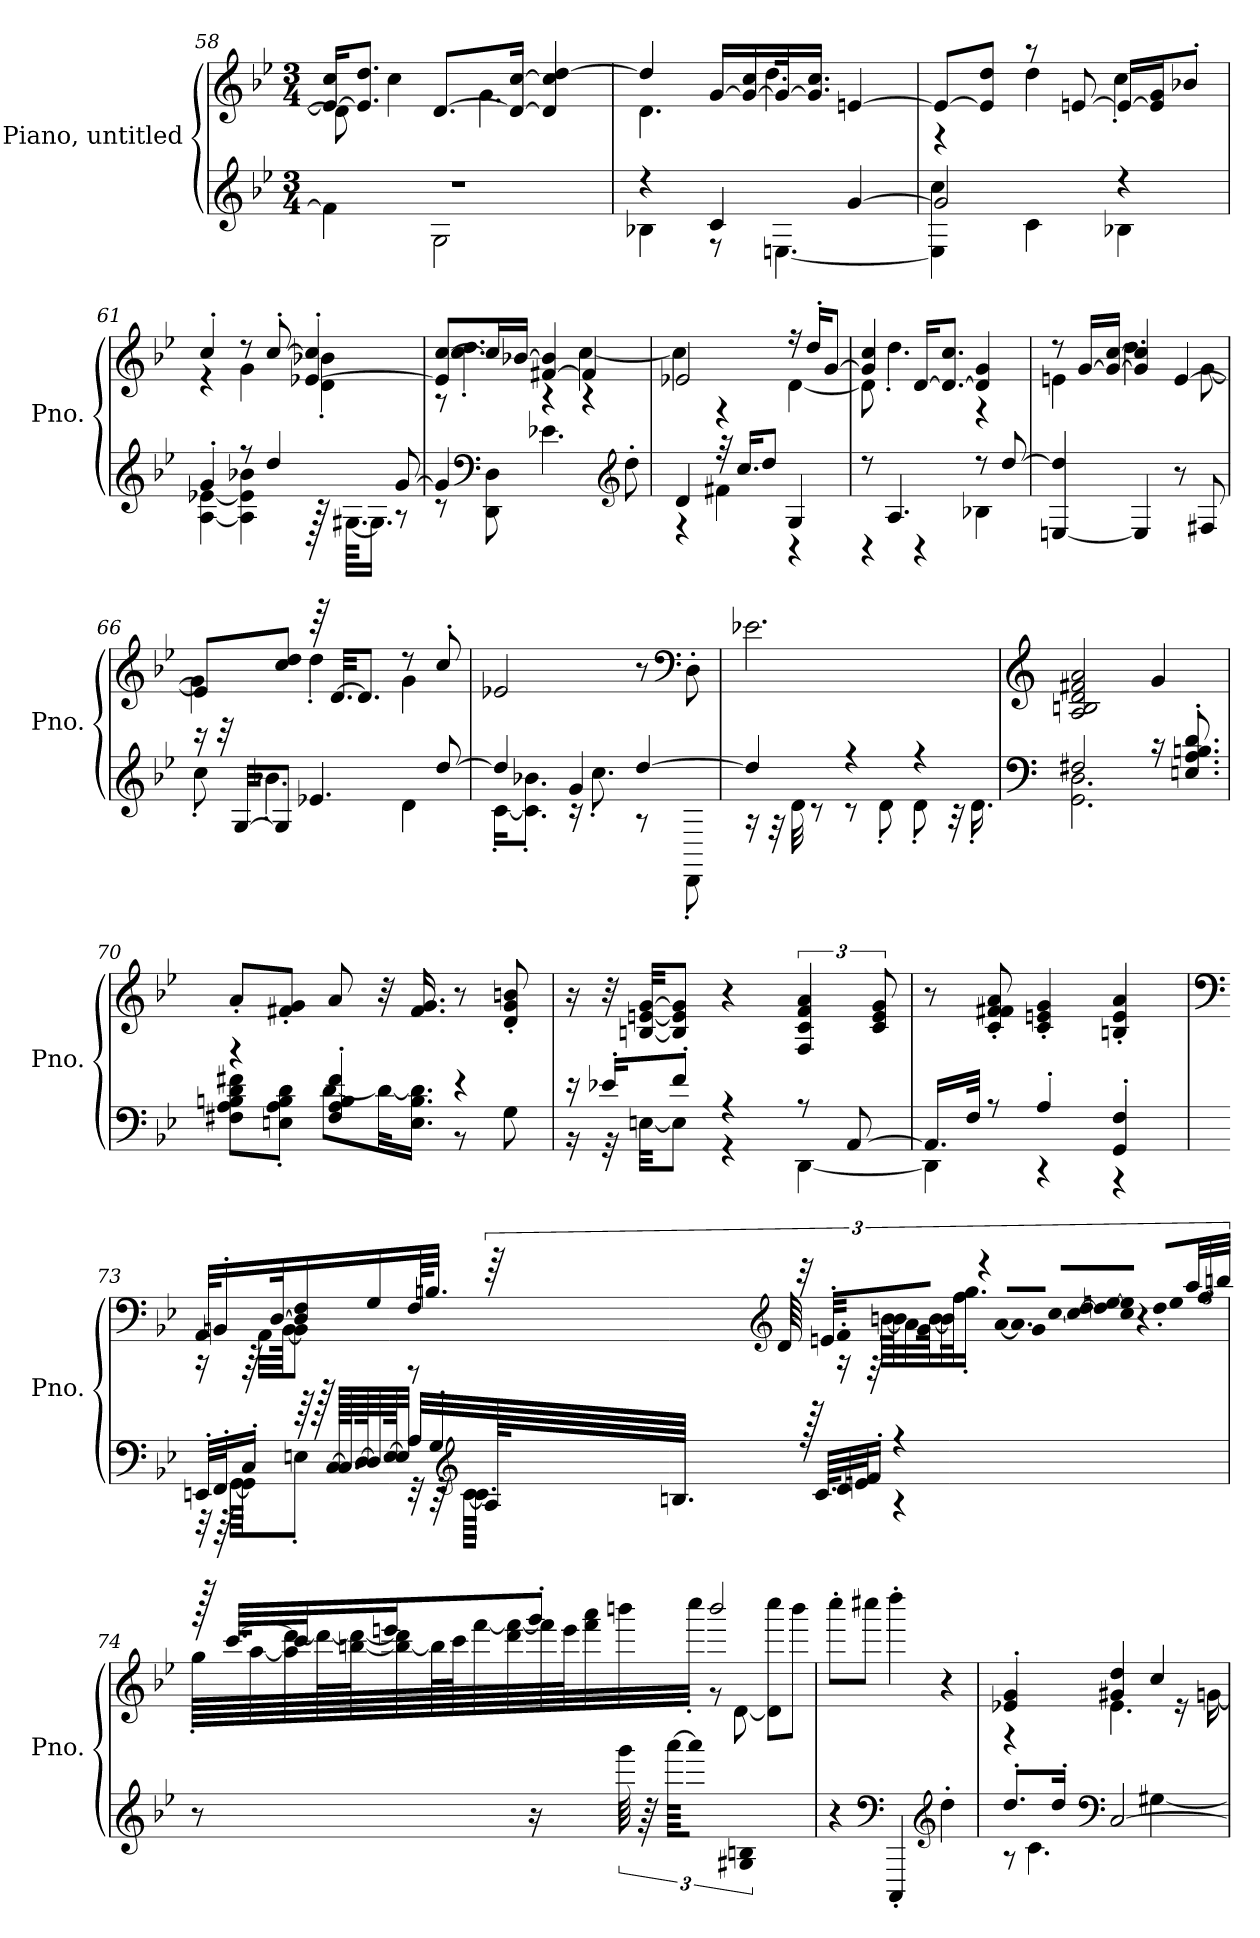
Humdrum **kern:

**kern	**kern
*part1	*part1
*staff2	*staff1
*I"Piano, untitled	*
*I'Pno.	*
*clefG2	*clefG2
*k[b-e-]	*k[b-e-]
*M3/4	*M3/4
=58	=58
*^	*^
2.r	4f#\]	16e-/_ 16cc/KL	8d\]
.	.	8.e-/] 8.dd/J	.
.	.	.	4cc\
.	2G\	[8.d/L	.
.	.	.	4.g\
.	.	16d/_ [16cc/Jk	.
.	.	4d/] 4cc/] [4dd/	.
!!LO:LB:g=z	!!
=59	=59	=59	=59
4r	4B-X\	4dd/]	4.d\
4c/	8r	[16g/LL	.
.	.	16g/_ 16cc/	.
.	[4.E\	32g/K_	4.dd\
.	.	16.g/] 16.cc/JJ	.
[4g/	.	[4e/	.
=60	=60	=60	=60
2g/]	4E\] 4cc\	8e/L_	4r
.	.	8e/] 8dd/J	.
.	4c\	8r	4dd\
.	.	[8e/	.
4r	4B-X\	16e/LL_	4cc'\
.	.	16e/] 16g/J	.
.	.	8b-X'/J	.
=61	=61	=61	=61
4g'/	[4A\ [4e-X\	4cc'/	4r
8r	4A\] 4e-\] 4b-X\	8r	4g\
4dd/	.	[8cc'/	.
.	128r	[4e-X/' 4cc/]'	4d\' 4b-X\'
.	[64.G#X\KKLL	.	.
.	16.G#\JJ]	.	.
[8g/	8r	.	.
!!LO:LB:g=z	!!
=62	=62	=62	=62
4g/]	8r	8e-/] [8cc/L	8r
*clefF4	*	*	*
.	8DD\ 8D\	16cc/L]	4.cc\' 4.dd\'
.	.	[16b-X/JJ	.
4r	4.e-X\	[4f#X/ 4b-/]	.
4r	.	4f#/]	[4cc\
*clefG2	*	*	*
.	8dd'\	.	.
=63	=63	=63	=63
4d/	4r	2e-X/	4cc\]
32r	4f#X\	.	4r
16.cc/KL	.	.	.
8dd/J	.	.	.
4G/	4r	16r	[4d\
.	.	16dd'/KL	.
.	.	[8g/J	.
=64	=64	=64	=64
8r	4r	4g/] 4cc/	8d\]
4.A/	.	.	4.dd'\
.	4r	[16d/KL	.
.	.	8.d/_ 8.cc/J	.
8r	4B-X\	4d/] 4g/	4r
[8dd/	.	.	.
*v	*v	*	*
=65	=65	=65
[4E/ 4dd/]	8r	4e\
.	[16g/LL	.
.	16g/_ [16cc/JJ	.
4E/]	4g/] 4cc/]	4.dd\
8r	[4e/	.
8F#X/	.	[8g\
!!LO:PB:g=z	!!
=66	=66	=66
*^	*	*
16r	8cc'\	8e/L]	4g\]
32r	.	.	.
[32G/KKL	.	.	.
8G/J]	4.b-X'\	8cc/ 8dd/J	.
4.e-X/	.	64r	4dd'\
.	.	[32.d/KKL	.
.	.	8.d/J]	.
.	4d\	8r	4g\
[8dd/	.	8cc'/	.
*	*	*v	*v
=67	=67	=67
4dd/]	[16c'\KL	2e-X/
.	8.c\]' 8.b-X\'J	.
4g/	16r	.
.	8.cc'\	.
[4dd/	8r	8r
*	*	*clefF4
.	8DD'\	8D'\
=68	=68	=68
4dd/]	16r	2.e-X\
.	32r	.
.	32d\	.
.	8r	.
4r	8r	.
.	8d'\	.
4r	8d'\	.
.	32r	.
.	16.d'\	.
=69	=69	=69
*clefF4	*	*clefG2
2F#X/	2.GG\ 2.D\	2A/ 2B/ 2d/ 2f#X/ 2a/
16r	.	4g/
8.E/' 8.A/' 8.B/' 8.d/'	.	.
!!LO:LB:g=z
=70	=70	=70
4r	8F#X\ 8A\ 8B\ 8d\ 8f#X\L	8a'/L
.	8E\' 8A\' 8B\' 8d\'J	8f#X/' 8g/'J
4F#/' 4A/' 4B/' 4f#/'	[8d\L	8a/
.	32d\KL_	32r
.	16.E\ 16.B\ 16.d\]JJ	16.f#/ 16.g/
4r	8r	8r
.	8G\	8d/' 8g/' 8b/'
=71	=71	=71
16r	16r	16r
16e-X'/KL	32r	32r
.	[32E\KKL	[32B/ [32e/ [32g/KKL
8f'/J	8E\J]	8B/] 8e/] 8g/]J
4r	4r	4r
8r	[4DD\	6F/ 6c/ 6f/ 6a/
[8AA/	.	.
.	.	12c/ 12e/ 12g/
=72	=72	=72
16.AA/LL]	4DD\]	8r
32F/JJk	.	.
8r	.	8c/' 8f/' 8f#X/' 8a/'
4A'/	4r	4c/' 4e/' 4g/'
4GG/' 4F/'	4r	4B/' 4e/' 4a/'
!!LO:LB:g=z
=73	=73	=73
*	*	*clefF4
*	*	*^
32EE'/LLL	32r	32AA/KLL	16r
32FF'/J	64r	16BB'/	.
.	[64GG\KKLL	.	.
16C'/JJ	16GG\J]	.	64r
.	.	.	32AA\LLL
.	.	[32D/K	.
.	.	.	[64BB\JJK
64r	8E'\J	16D/] 16F/	8BB\J]
128r	.	.	.
[128C/KLLLL	.	.	.
64.C/]	.	.	.
[128D/K	.	.	.
64.D/]	.	16G/	.
[128E/JK	.	.	.
32E/JJJ]	.	.	.
32A/LLL	32r	64F/KL	8r
.	.	32.B/JJJ	.
32G'/	64r	.	.
*clefG2	*	*	*
.	[64c\KKKL	.	.
128A/KL	8.c\J]	96r	.
64.B/JJJJ	.	.	.
*	*	*clefG2	*
.	.	96d/	.
.	.	48r	.
128r	.	.	.
64.c/KLLL	.	.	.
.	.	48e'/LLL	.
32d/	.	32f'/	16r
32e/J	.	64g/JJJk	.
.	.	128r	.
.	.	[128a/KKLLL	.
16f'/JJ	.	32.a/]	32r
.	.	.	[32b\LLL
.	.	64g/JJJk	.
4r	4r	[32cc/LLL	64b\K]
.	.	.	32a\
.	.	32cc/] [32dd/	.
.	.	.	[64b\JK
.	.	32dd/] [32ee/	16b\]
.	.	32cc/ 32ee/]JJJ	.
.	.	64r	32ff\K
.	.	32dd'/LLL	.
.	.	.	16.gg'\JJ
.	.	64ee/K	.
*	*	*Xbrackettup	*
.	.	48aa/	.
.	.	48ff/	.
.	.	48bb/JJJ	.
*v	*v	*	*
!!LO:LB:g=z	!!
=74	=74	=74
8r	128r	64gg'\LLLL
.	[64.ccc/KLLL	.
.	.	[64aa\
.	32ccc/J]	64aa\] [64ddd\
.	.	128ddd\L_
.	.	[128bb\ 128ddd\_J
.	16eee/J	64bb\_ 64ddd\]
.	.	128bb\L]
.	.	128ccc\J
.	.	[64fff\
.	.	64ddd\ 64fff\_
16r	8ggg'/J	64fff\]
.	.	64eee\J
.	.	32fff\ 32aaa\
96ggg\	.	32bbb\
96r	.	.
[96aaa\KLLL	.	.
32aaa\JJJ]	.	32cccc'\JJJ
2G#X/ 2B/	2bbb/	8r
.	.	[8d\
.	.	8d\] 8cccc\L
.	.	8bbb\J
*	*v	*v
=75	=75
4r	8cccc'\L
.	8cccc#X\J
*clefF4	*
4CCC'/	4dddd'\
*clefG2	*
4dd'\	4r
!!LO:LB:g=z
=76	=76
*^	*^
8.dd'/L	8r	4e-X/' 4g/'	4r
.	4.c\	.	.
16dd'/Jk	.	.	.
*clefF4	*	*	*
[2C/	.	4g#X/ 4dd/	4.e-\
.	[4G#X\	4cc/	.
.	.	.	16r
.	.	.	[16gn\
*v	*v	*	*
*	*v	*v
=	=
*-	*-
